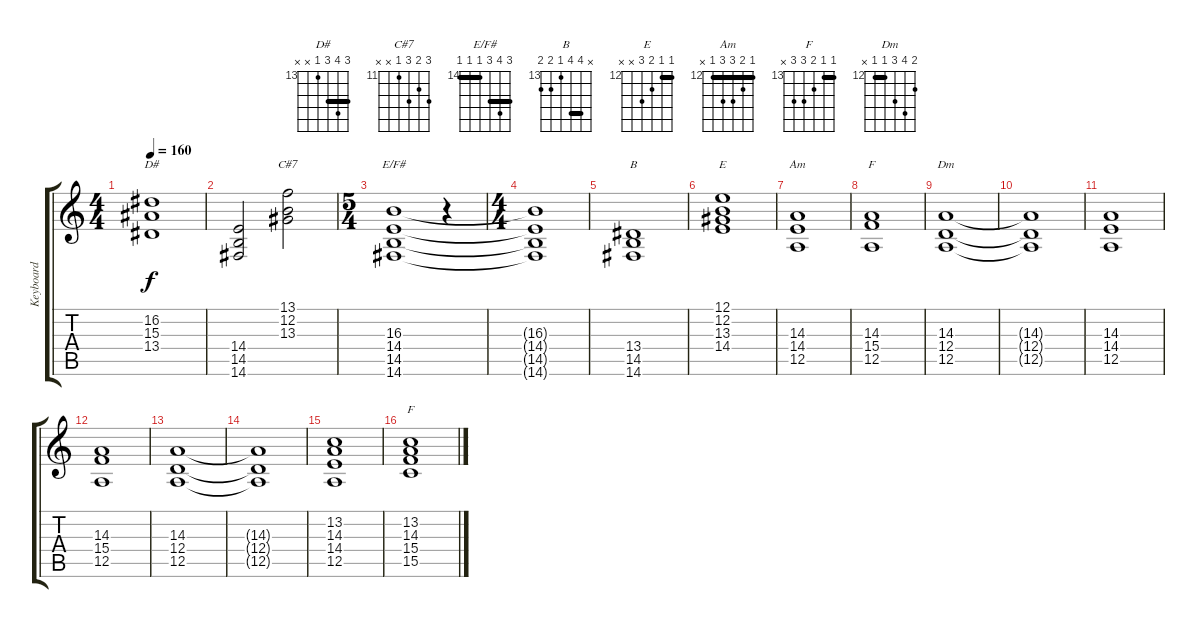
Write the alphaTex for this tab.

\track ("Keyboard" "Keyboard") {instrument churchorgan}
\staff {score tabs}
\tuning (E4 B3 G3 D3 A2 E2) {hide}
\chord ("D#" 15 16 15 13 x x) {firstfret 13 barre 15}
\chord ("C#7" 13 12 13 11 x x) {firstfret 11}
\chord ("E/F#" 16 17 16 14 14 14) {firstfret 14 barre (14 16)}
\chord ("B" x 16 16 13 14 14) {firstfret 13 barre 16}
\chord ("E" 12 12 13 14 x x) {firstfret 12 barre 12}
\chord ("Am" 12 13 14 14 12 x) {firstfret 12 barre 12}
\chord ("F" 13 13 14 15 12 x) {firstfret 12 barre 13}
\chord ("Dm" 13 15 14 12 12 x) {firstfret 12 barre 12}
\chord ("F" 13 13 14 15 15 x) {firstfret 13 barre 13}
\ts (4 4)
\tempo 160
\clef g2
\ks aminor
(16.2 15.3 13.4).1{ch "D#" dy f} |
(14.4 14.5 14.6).2 (13.1 12.2 13.3).2{ch "C#7"} |
\ts (5 4)
(16.3 14.4 14.5 14.6).1{ch "E/F#"} r.4 |
\ts (4 4)
(16.3{t} 14.4{t} 14.5{t} 14.6{t}).1 |
(13.4 14.5 14.6).1{ch "B"} |
(12.1 12.2 13.3 14.4).1{ch "E"} |
(14.3 14.4 12.5).1{ch "Am"} |
(14.3 15.4 12.5).1{ch "F"} |
(14.3 12.4 12.5).1{ch "Dm"} |
(14.3{t} 12.4{t} 12.5{t}).1 |
(14.3 14.4 12.5).1 |
(14.3 15.4 12.5).1 |
(14.3 12.4 12.5).1 |
(14.3{t} 12.4{t} 12.5{t}).1 |
(13.2 14.3 14.4 12.5).1 |
(13.2 14.3 15.4 15.5).1{ch "F"}
